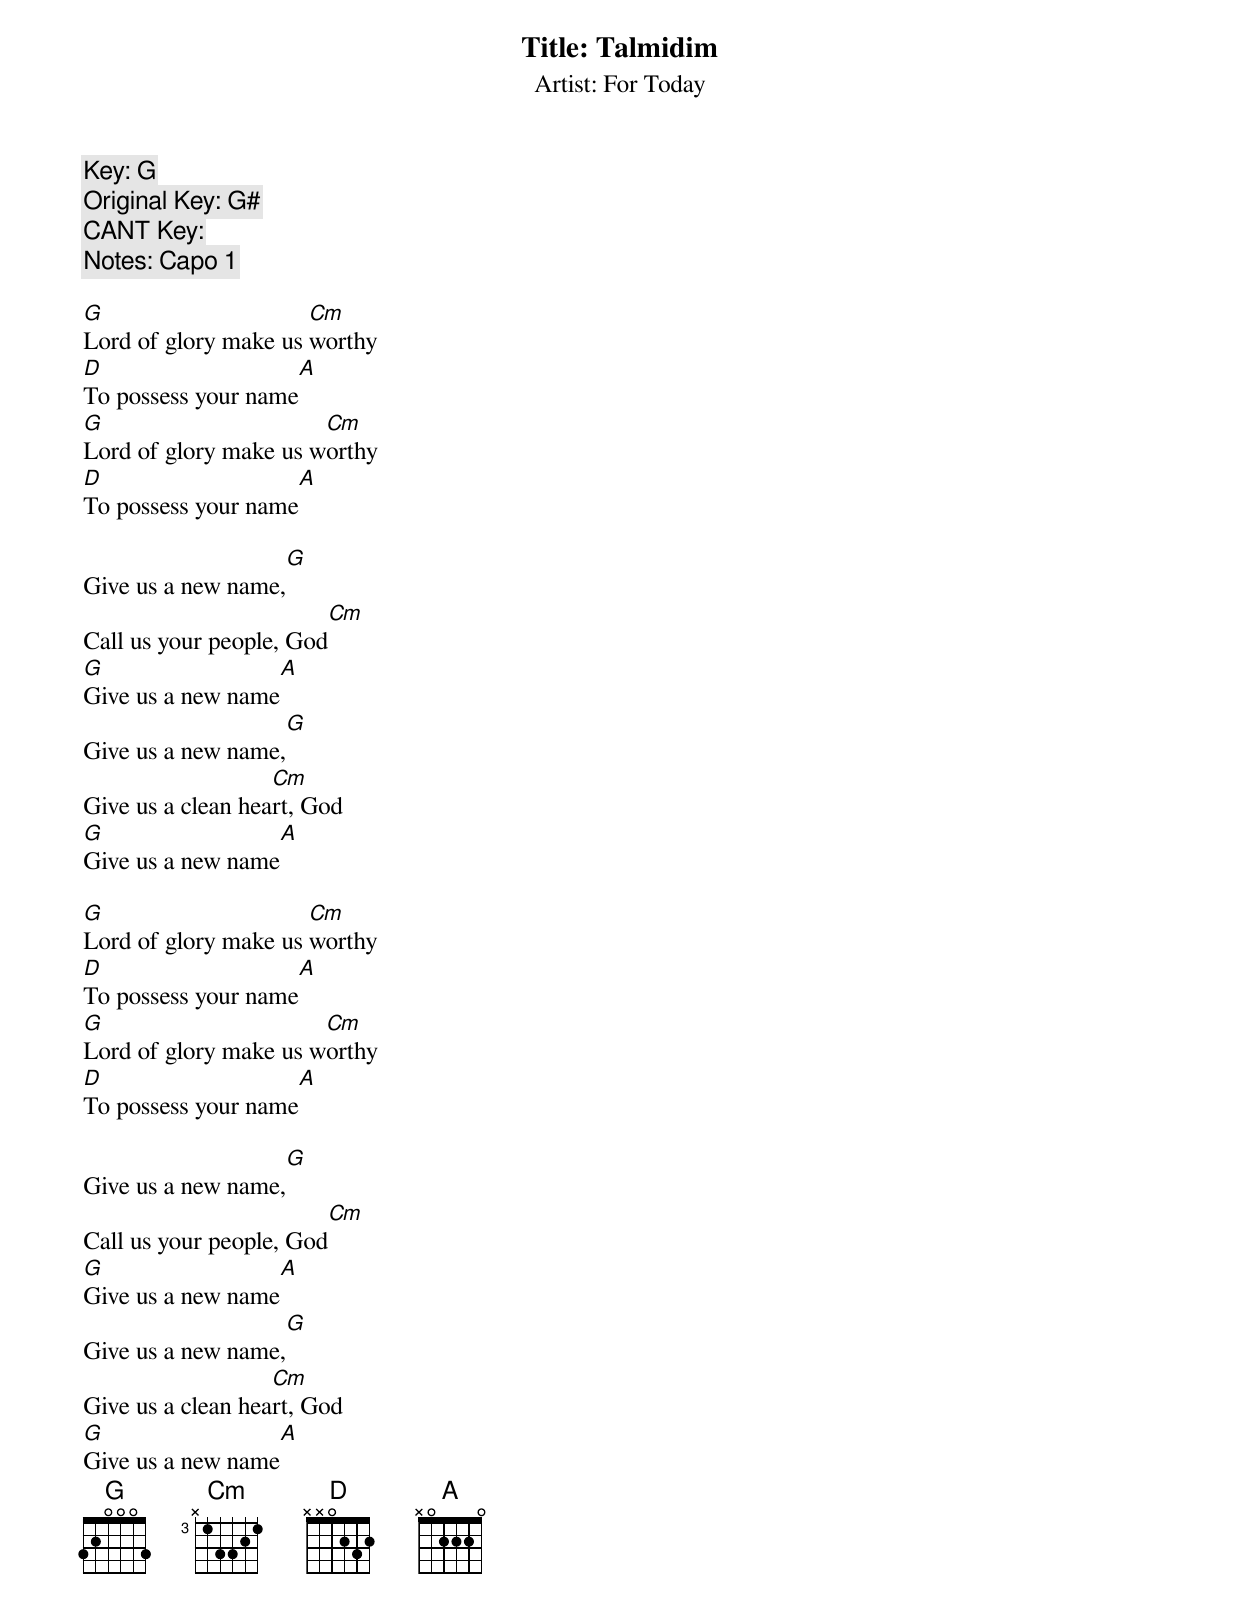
Title: Talmidim
Artist: For Today
Key: [G]
Original Key: G#
CANT Key:
Notes: Capo 1

G                     Cm
Lord of glory make us worthy
D                            A
To possess your name
G                      Cm
Lord of glory make us worthy
D                            A
To possess your name

                    G
Give us a new name,
                         Cm
Call us your people, God
G                         A
Give us a new name
                    G
Give us a new name,
                   Cm
Give us a clean heart, God
G                        A
Give us a new name

G                     Cm
Lord of glory make us worthy
D                            A
To possess your name
G                      Cm
Lord of glory make us worthy
D                            A
To possess your name

                     G
Give us a new name,
                         Cm
Call us your people, God
G                         A
Give us a new name
                    G
Give us a new name,
                   Cm
Give us a clean heart, God
G                        A
Give us a new name
